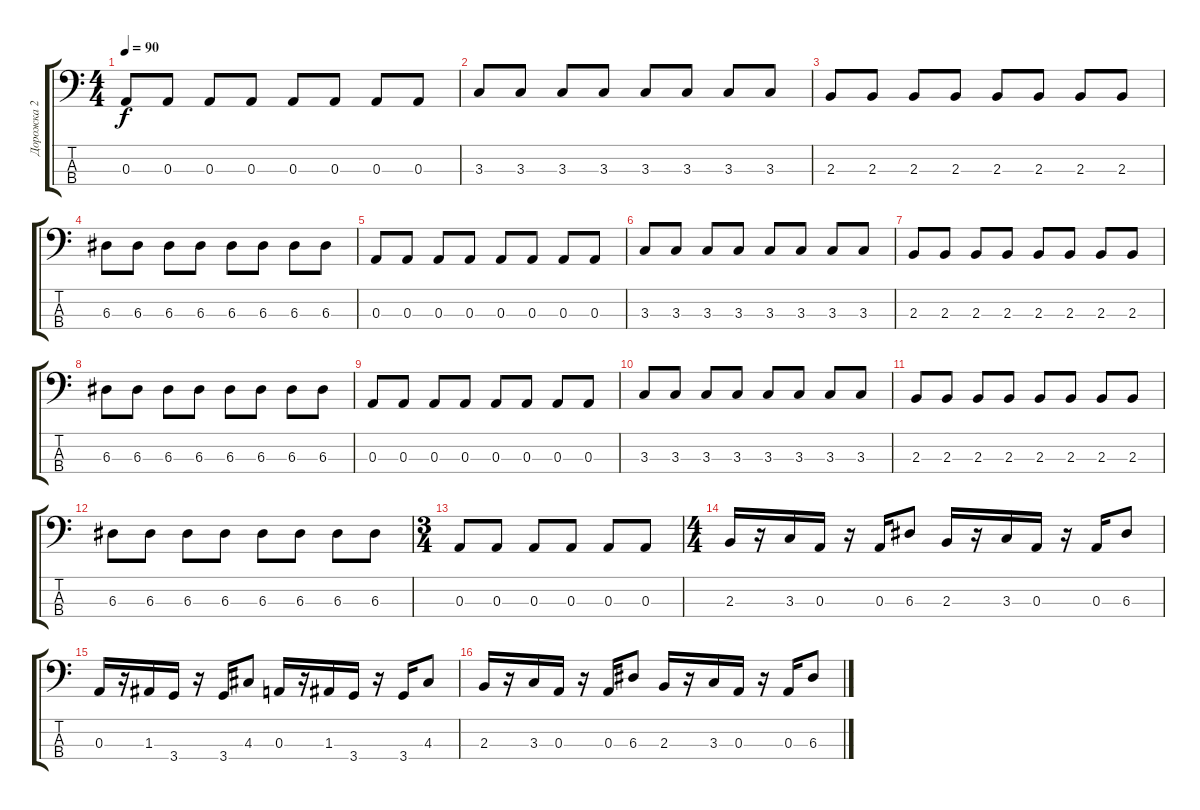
\track ("Дорожка 2" "Дорожка 2") {instrument electricbasspick}
\staff {score tabs}
\tuning (G2 D2 A1 E1) {hide}
\ts (4 4)
\tempo 90
\clef f4
\ks c
0.3.8{dy f} 0.3.8 0.3.8 0.3.8 0.3.8 0.3.8 0.3.8 0.3.8 |
3.3.8 3.3.8 3.3.8 3.3.8 3.3.8 3.3.8 3.3.8 3.3.8 |
2.3.8 2.3.8 2.3.8 2.3.8 2.3.8 2.3.8 2.3.8 2.3.8 |
6.3.8 6.3.8 6.3.8 6.3.8 6.3.8 6.3.8 6.3.8 6.3.8 |
0.3.8 0.3.8 0.3.8 0.3.8 0.3.8 0.3.8 0.3.8 0.3.8 |
3.3.8 3.3.8 3.3.8 3.3.8 3.3.8 3.3.8 3.3.8 3.3.8 |
2.3.8 2.3.8 2.3.8 2.3.8 2.3.8 2.3.8 2.3.8 2.3.8 |
6.3.8 6.3.8 6.3.8 6.3.8 6.3.8 6.3.8 6.3.8 6.3.8 |
0.3.8 0.3.8 0.3.8 0.3.8 0.3.8 0.3.8 0.3.8 0.3.8 |
3.3.8 3.3.8 3.3.8 3.3.8 3.3.8 3.3.8 3.3.8 3.3.8 |
2.3.8 2.3.8 2.3.8 2.3.8 2.3.8 2.3.8 2.3.8 2.3.8 |
6.3.8 6.3.8 6.3.8 6.3.8 6.3.8 6.3.8 6.3.8 6.3.8 |
\ts (3 4)
0.3.8 0.3.8 0.3.8 0.3.8 0.3.8 0.3.8 |
\ts (4 4)
2.3.16 r.16 3.3.16 0.3.16 r.16 0.3.16 6.3.8 2.3.16 r.16 3.3.16 0.3.16 r.16 0.3.16 6.3.8 |
0.3.16 r.16 1.3.16 3.4.16 r.16 3.4.16 4.3.8 0.3.16 r.16 1.3.16 3.4.16 r.16 3.4.16 4.3.8 |
2.3.16 r.16 3.3.16 0.3.16 r.16 0.3.16 6.3.8 2.3.16 r.16 3.3.16 0.3.16 r.16 0.3.16 6.3.8
